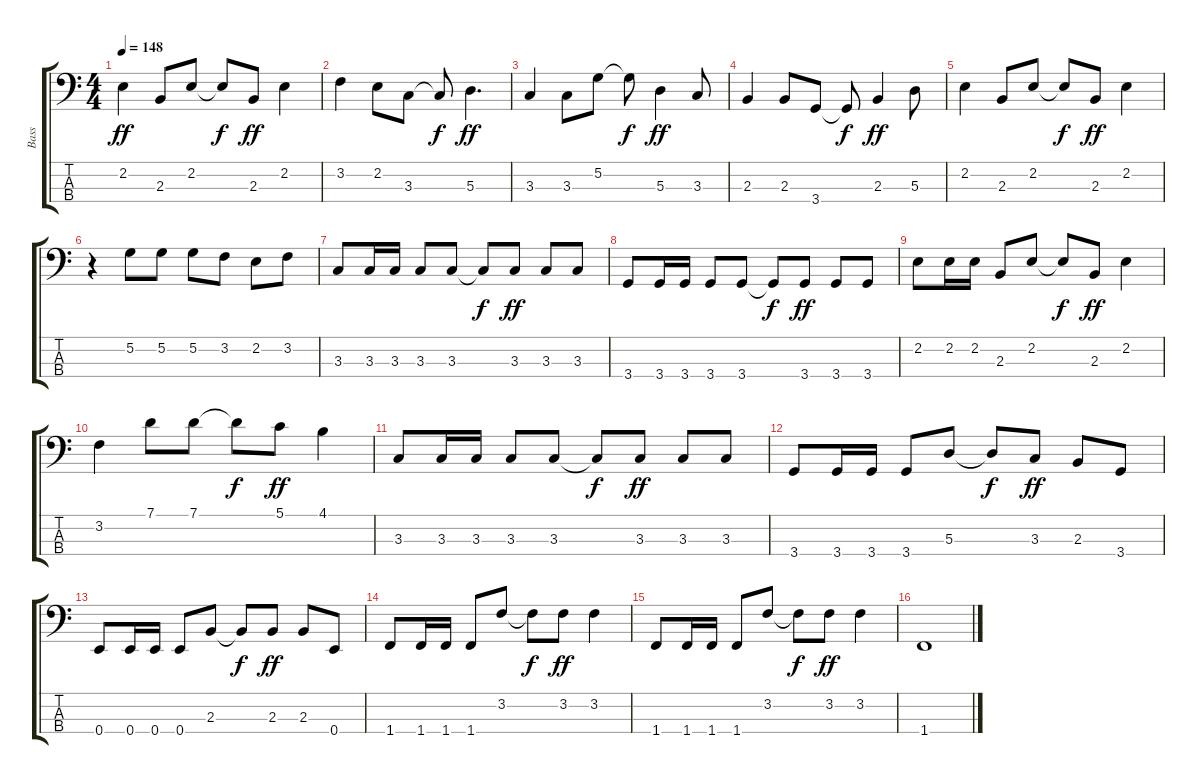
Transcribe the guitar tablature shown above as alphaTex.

\track ("Bass" "Bass") {instrument electricbasspick}
\staff {score tabs}
\tuning (G2 D2 A1 E1) {hide}
\ts (4 4)
\tempo 148
\clef f4
\ks c
2.2.4{dy ff} 2.3.8 2.2.8 2.2{t}.8{dy f} 2.3.8{dy ff} 2.2.4 |
3.2.4 2.2.8 3.3.8 3.3{t}.8{dy f} 5.3.4{d dy ff} |
3.3.4 3.3.8 5.2.8 5.2{t}.8{dy f} 5.3.4{dy ff} 3.3.8 |
2.3.4 2.3.8 3.4.8 3.4{t}.8{dy f} 2.3.4{dy ff} 5.3.8 |
2.2.4 2.3.8 2.2.8 2.2{t}.8{dy f} 2.3.8{dy ff} 2.2.4 |
r.4 5.2.8 5.2.8 5.2.8 3.2.8 2.2.8 3.2.8 |
3.3.8 3.3.16 3.3.16 3.3.8 3.3.8 3.3{t}.8{dy f} 3.3.8{dy ff} 3.3.8 3.3.8 |
3.4.8 3.4.16 3.4.16 3.4.8 3.4.8 3.4{t}.8{dy f} 3.4.8{dy ff} 3.4.8 3.4.8 |
2.2.8 2.2.16 2.2.16 2.3.8 2.2.8 2.2{t}.8{dy f} 2.3.8{dy ff} 2.2.4 |
3.2.4 7.1.8 7.1.8 7.1{t}.8{dy f} 5.1.8{dy ff} 4.1.4 |
3.3.8 3.3.16 3.3.16 3.3.8 3.3.8 3.3{t}.8{dy f} 3.3.8{dy ff} 3.3.8 3.3.8 |
3.4.8 3.4.16 3.4.16 3.4.8 5.3.8 5.3{t}.8{dy f} 3.3.8{dy ff} 2.3.8 3.4.8 |
0.4.8 0.4.16 0.4.16 0.4.8 2.3.8 2.3{t}.8{dy f} 2.3.8{dy ff} 2.3.8 0.4.8 |
1.4.8 1.4.16 1.4.16 1.4.8 3.2.8 3.2{t}.8{dy f} 3.2.8{dy ff} 3.2.4 |
1.4.8 1.4.16 1.4.16 1.4.8 3.2.8 3.2{t}.8{dy f} 3.2.8{dy ff} 3.2.4 |
1.4.1
